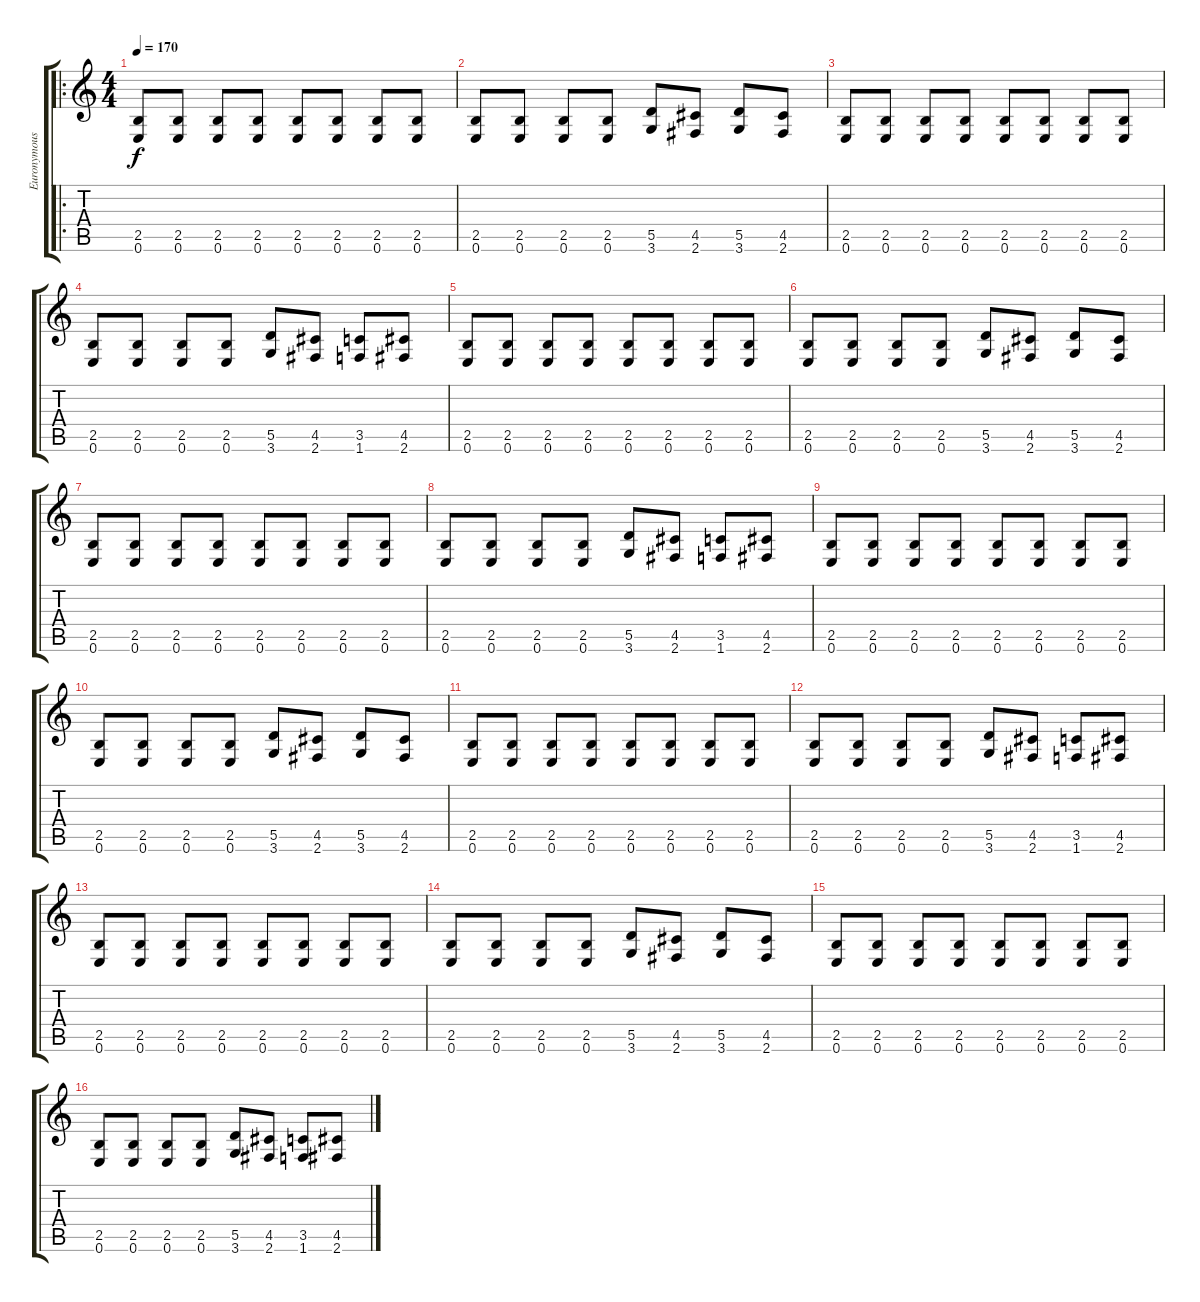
\track ("Euronymous - Guitar" "Euronymous") {instrument distortionguitar}
\staff {score tabs}
\tuning (E4 B3 G3 D3 A2 E2) {hide}
\ro
\ts (4 4)
\tempo 170
\clef g2
\ks c
(2.5 0.6).8{dy f instrument distortionguitar} (2.5 0.6).8 (2.5 0.6).8 (2.5 0.6).8 (2.5 0.6).8 (2.5 0.6).8 (2.5 0.6).8 (2.5 0.6).8 |
(2.5 0.6).8 (2.5 0.6).8 (2.5 0.6).8 (2.5 0.6).8 (5.5 3.6).8 (4.5 2.6).8 (5.5 3.6).8 (4.5 2.6).8 |
(2.5 0.6).8 (2.5 0.6).8 (2.5 0.6).8 (2.5 0.6).8 (2.5 0.6).8 (2.5 0.6).8 (2.5 0.6).8 (2.5 0.6).8 |
(2.5 0.6).8 (2.5 0.6).8 (2.5 0.6).8 (2.5 0.6).8 (5.5 3.6).8 (4.5 2.6).8 (3.5 1.6).8 (4.5 2.6).8 |
(2.5 0.6).8 (2.5 0.6).8 (2.5 0.6).8 (2.5 0.6).8 (2.5 0.6).8 (2.5 0.6).8 (2.5 0.6).8 (2.5 0.6).8 |
(2.5 0.6).8 (2.5 0.6).8 (2.5 0.6).8 (2.5 0.6).8 (5.5 3.6).8 (4.5 2.6).8 (5.5 3.6).8 (4.5 2.6).8 |
(2.5 0.6).8 (2.5 0.6).8 (2.5 0.6).8 (2.5 0.6).8 (2.5 0.6).8 (2.5 0.6).8 (2.5 0.6).8 (2.5 0.6).8 |
(2.5 0.6).8 (2.5 0.6).8 (2.5 0.6).8 (2.5 0.6).8 (5.5 3.6).8 (4.5 2.6).8 (3.5 1.6).8 (4.5 2.6).8 |
(2.5 0.6).8 (2.5 0.6).8 (2.5 0.6).8 (2.5 0.6).8 (2.5 0.6).8 (2.5 0.6).8 (2.5 0.6).8 (2.5 0.6).8 |
(2.5 0.6).8 (2.5 0.6).8 (2.5 0.6).8 (2.5 0.6).8 (5.5 3.6).8 (4.5 2.6).8 (5.5 3.6).8 (4.5 2.6).8 |
(2.5 0.6).8 (2.5 0.6).8 (2.5 0.6).8 (2.5 0.6).8 (2.5 0.6).8 (2.5 0.6).8 (2.5 0.6).8 (2.5 0.6).8 |
(2.5 0.6).8 (2.5 0.6).8 (2.5 0.6).8 (2.5 0.6).8 (5.5 3.6).8 (4.5 2.6).8 (3.5 1.6).8 (4.5 2.6).8 |
(2.5 0.6).8 (2.5 0.6).8 (2.5 0.6).8 (2.5 0.6).8 (2.5 0.6).8 (2.5 0.6).8 (2.5 0.6).8 (2.5 0.6).8 |
(2.5 0.6).8 (2.5 0.6).8 (2.5 0.6).8 (2.5 0.6).8 (5.5 3.6).8 (4.5 2.6).8 (5.5 3.6).8 (4.5 2.6).8 |
(2.5 0.6).8 (2.5 0.6).8 (2.5 0.6).8 (2.5 0.6).8 (2.5 0.6).8 (2.5 0.6).8 (2.5 0.6).8 (2.5 0.6).8 |
(2.5 0.6).8 (2.5 0.6).8 (2.5 0.6).8 (2.5 0.6).8 (5.5 3.6).8 (4.5 2.6).8 (3.5 1.6).8 (4.5 2.6).8
